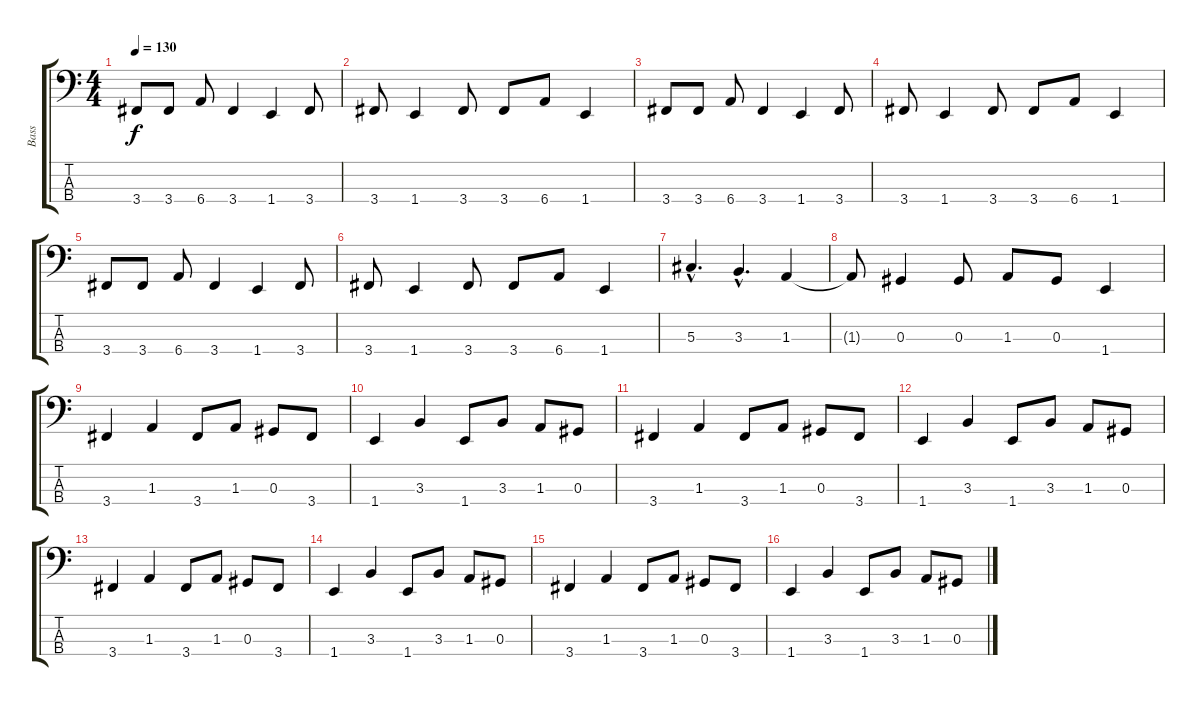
\track ("Bass" "Bass") {instrument electricbassfinger}
\staff {score tabs}
\tuning (Gb2 Db2 Ab1 Eb1) {hide}
\ts (4 4)
\tempo 130
\clef f4
\ks c
3.4.8{dy f} 3.4.8 6.4.8 3.4.4 1.4.4 3.4.8 |
3.4.8 1.4.4 3.4.8 3.4.8 6.4.8 1.4.4 |
3.4.8 3.4.8 6.4.8 3.4.4 1.4.4 3.4.8 |
3.4.8 1.4.4 3.4.8 3.4.8 6.4.8 1.4.4 |
3.4.8 3.4.8 6.4.8 3.4.4 1.4.4 3.4.8 |
3.4.8 1.4.4 3.4.8 3.4.8 6.4.8 1.4.4 |
5.3{hac}.4{d} 3.3{hac}.4{d} 1.3.4 |
1.3{t}.8 0.3.4 0.3.8 1.3.8 0.3.8 1.4.4 |
3.4.4 1.3.4 3.4.8 1.3.8 0.3.8 3.4.8 |
1.4.4 3.3.4 1.4.8 3.3.8 1.3.8 0.3.8 |
3.4.4 1.3.4 3.4.8 1.3.8 0.3.8 3.4.8 |
1.4.4 3.3.4 1.4.8 3.3.8 1.3.8 0.3.8 |
3.4.4 1.3.4 3.4.8 1.3.8 0.3.8 3.4.8 |
1.4.4 3.3.4 1.4.8 3.3.8 1.3.8 0.3.8 |
3.4.4 1.3.4 3.4.8 1.3.8 0.3.8 3.4.8 |
1.4.4 3.3.4 1.4.8 3.3.8 1.3.8 0.3.8
